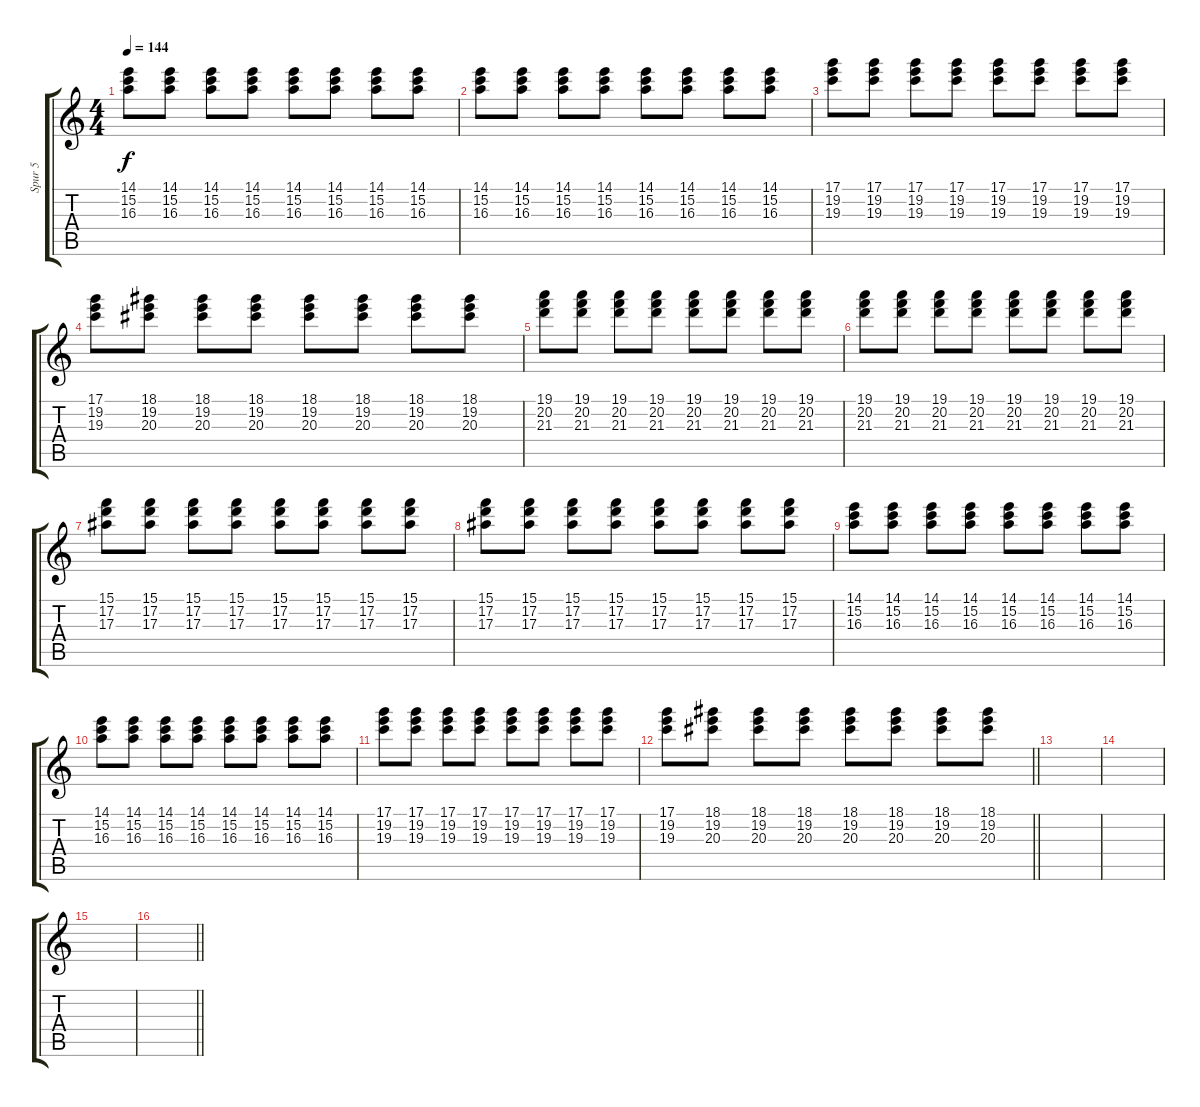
\track ("Spur 5" "Spur 5") {instrument distortionguitar}
\staff {score tabs}
\tuning (D4 A3 F3 C3 G2 C2) {hide}
\ts (4 4)
\tempo 144
\clef g2
\ks c
(14.1 15.2 16.3).8{dy f} (14.1 15.2 16.3).8 (14.1 15.2 16.3).8 (14.1 15.2 16.3).8 (14.1 15.2 16.3).8 (14.1 15.2 16.3).8 (14.1 15.2 16.3).8 (14.1 15.2 16.3).8 |
(14.1 15.2 16.3).8 (14.1 15.2 16.3).8 (14.1 15.2 16.3).8 (14.1 15.2 16.3).8 (14.1 15.2 16.3).8 (14.1 15.2 16.3).8 (14.1 15.2 16.3).8 (14.1 15.2 16.3).8 |
(17.1 19.2 19.3).8 (17.1 19.2 19.3).8 (17.1 19.2 19.3).8 (17.1 19.2 19.3).8 (17.1 19.2 19.3).8 (17.1 19.2 19.3).8 (17.1 19.2 19.3).8 (17.1 19.2 19.3).8 |
(17.1 19.2 19.3).8 (18.1 19.2 20.3).8 (18.1 19.2 20.3).8 (18.1 19.2 20.3).8 (18.1 19.2 20.3).8 (18.1 19.2 20.3).8 (18.1 19.2 20.3).8 (18.1 19.2 20.3).8 |
(19.1 20.2 21.3).8 (19.1 20.2 21.3).8 (19.1 20.2 21.3).8 (19.1 20.2 21.3).8 (19.1 20.2 21.3).8 (19.1 20.2 21.3).8 (19.1 20.2 21.3).8 (19.1 20.2 21.3).8 |
(19.1 20.2 21.3).8 (19.1 20.2 21.3).8 (19.1 20.2 21.3).8 (19.1 20.2 21.3).8 (19.1 20.2 21.3).8 (19.1 20.2 21.3).8 (19.1 20.2 21.3).8 (19.1 20.2 21.3).8 |
(15.1 17.2 17.3).8 (15.1 17.2 17.3).8 (15.1 17.2 17.3).8 (15.1 17.2 17.3).8 (15.1 17.2 17.3).8 (15.1 17.2 17.3).8 (15.1 17.2 17.3).8 (15.1 17.2 17.3).8 |
(15.1 17.2 17.3).8 (15.1 17.2 17.3).8 (15.1 17.2 17.3).8 (15.1 17.2 17.3).8 (15.1 17.2 17.3).8 (15.1 17.2 17.3).8 (15.1 17.2 17.3).8 (15.1 17.2 17.3).8 |
(14.1 15.2 16.3).8 (14.1 15.2 16.3).8 (14.1 15.2 16.3).8 (14.1 15.2 16.3).8 (14.1 15.2 16.3).8 (14.1 15.2 16.3).8 (14.1 15.2 16.3).8 (14.1 15.2 16.3).8 |
(14.1 15.2 16.3).8 (14.1 15.2 16.3).8 (14.1 15.2 16.3).8 (14.1 15.2 16.3).8 (14.1 15.2 16.3).8 (14.1 15.2 16.3).8 (14.1 15.2 16.3).8 (14.1 15.2 16.3).8 |
(17.1 19.2 19.3).8 (17.1 19.2 19.3).8 (17.1 19.2 19.3).8 (17.1 19.2 19.3).8 (17.1 19.2 19.3).8 (17.1 19.2 19.3).8 (17.1 19.2 19.3).8 (17.1 19.2 19.3).8 |
\barLineRight lightlight
(17.1 19.2 19.3).8 (18.1 19.2 20.3).8 (18.1 19.2 20.3).8 (18.1 19.2 20.3).8 (18.1 19.2 20.3).8 (18.1 19.2 20.3).8 (18.1 19.2 20.3).8 (18.1 19.2 20.3).8 |
\section ("" "")
|
|
|
\barLineRight lightlight
